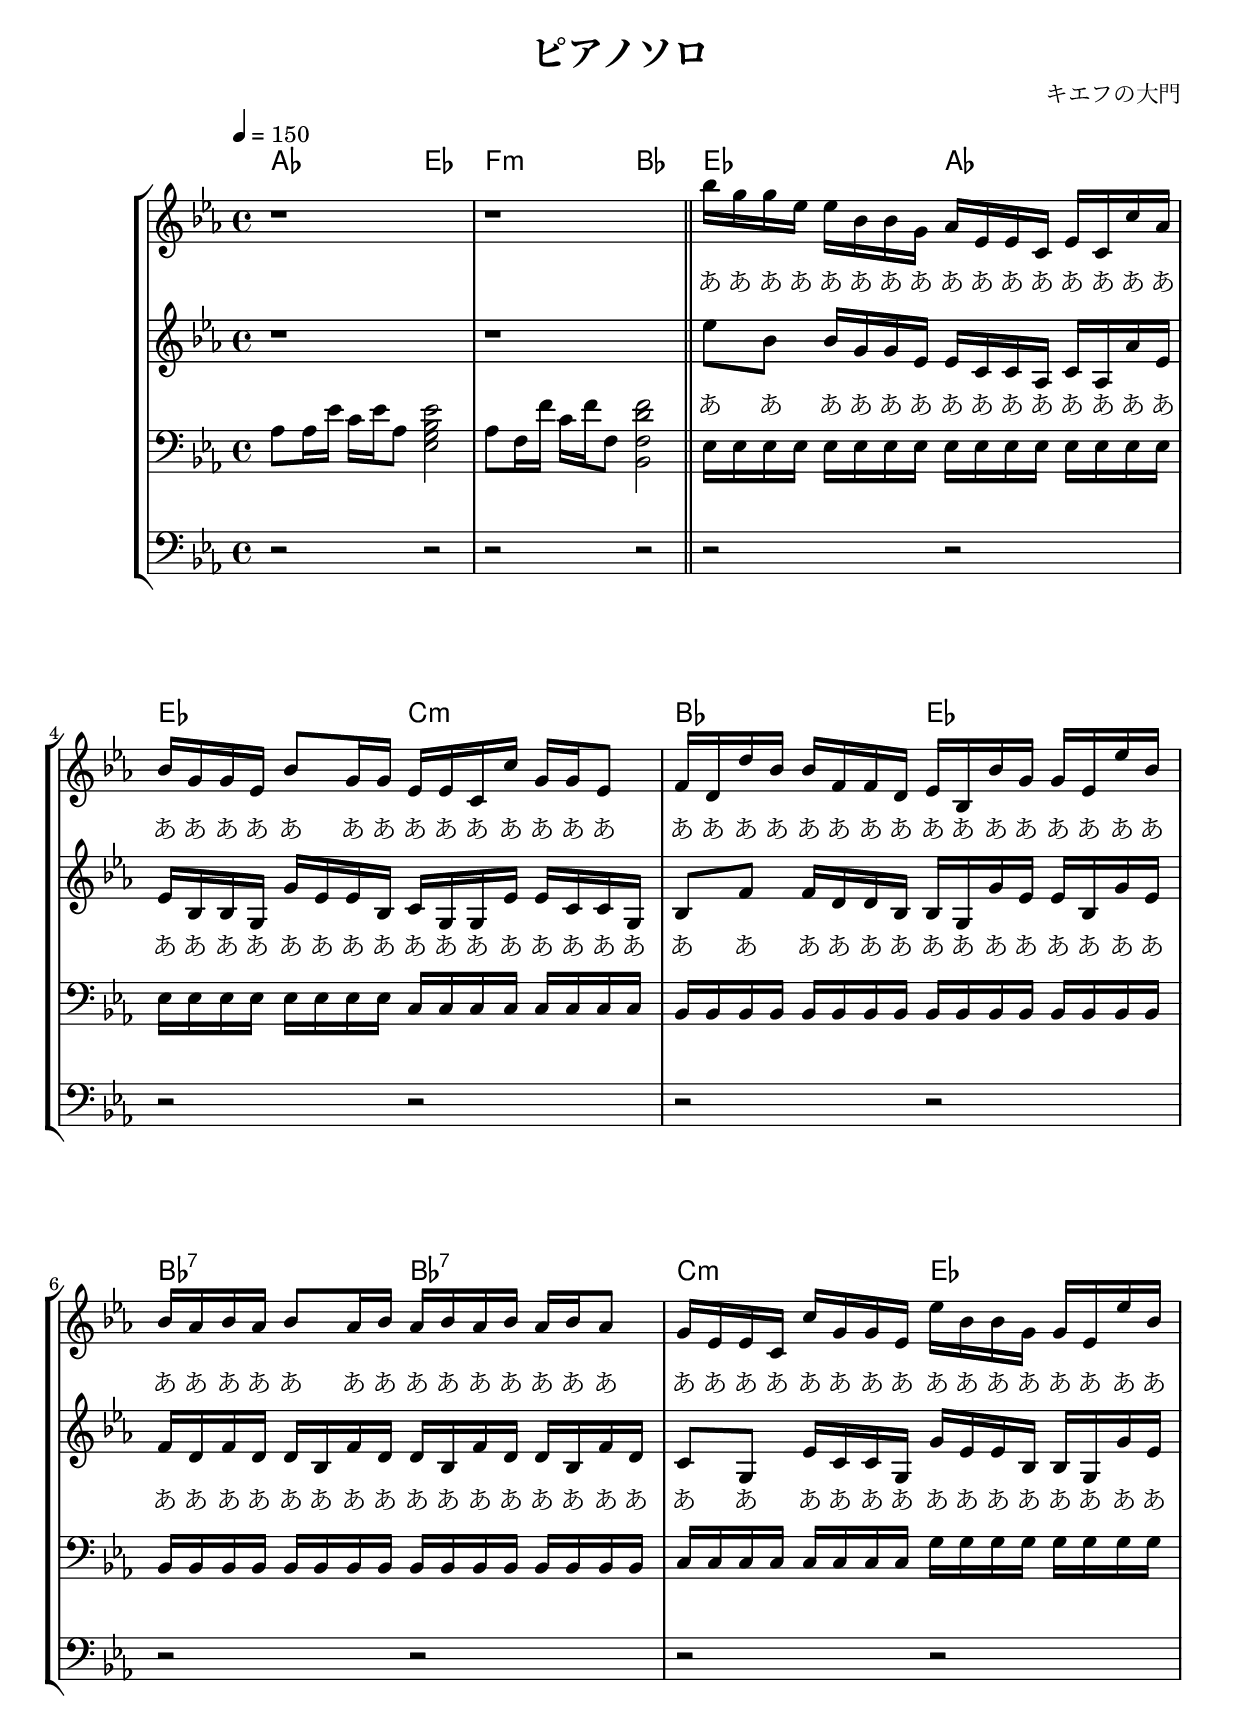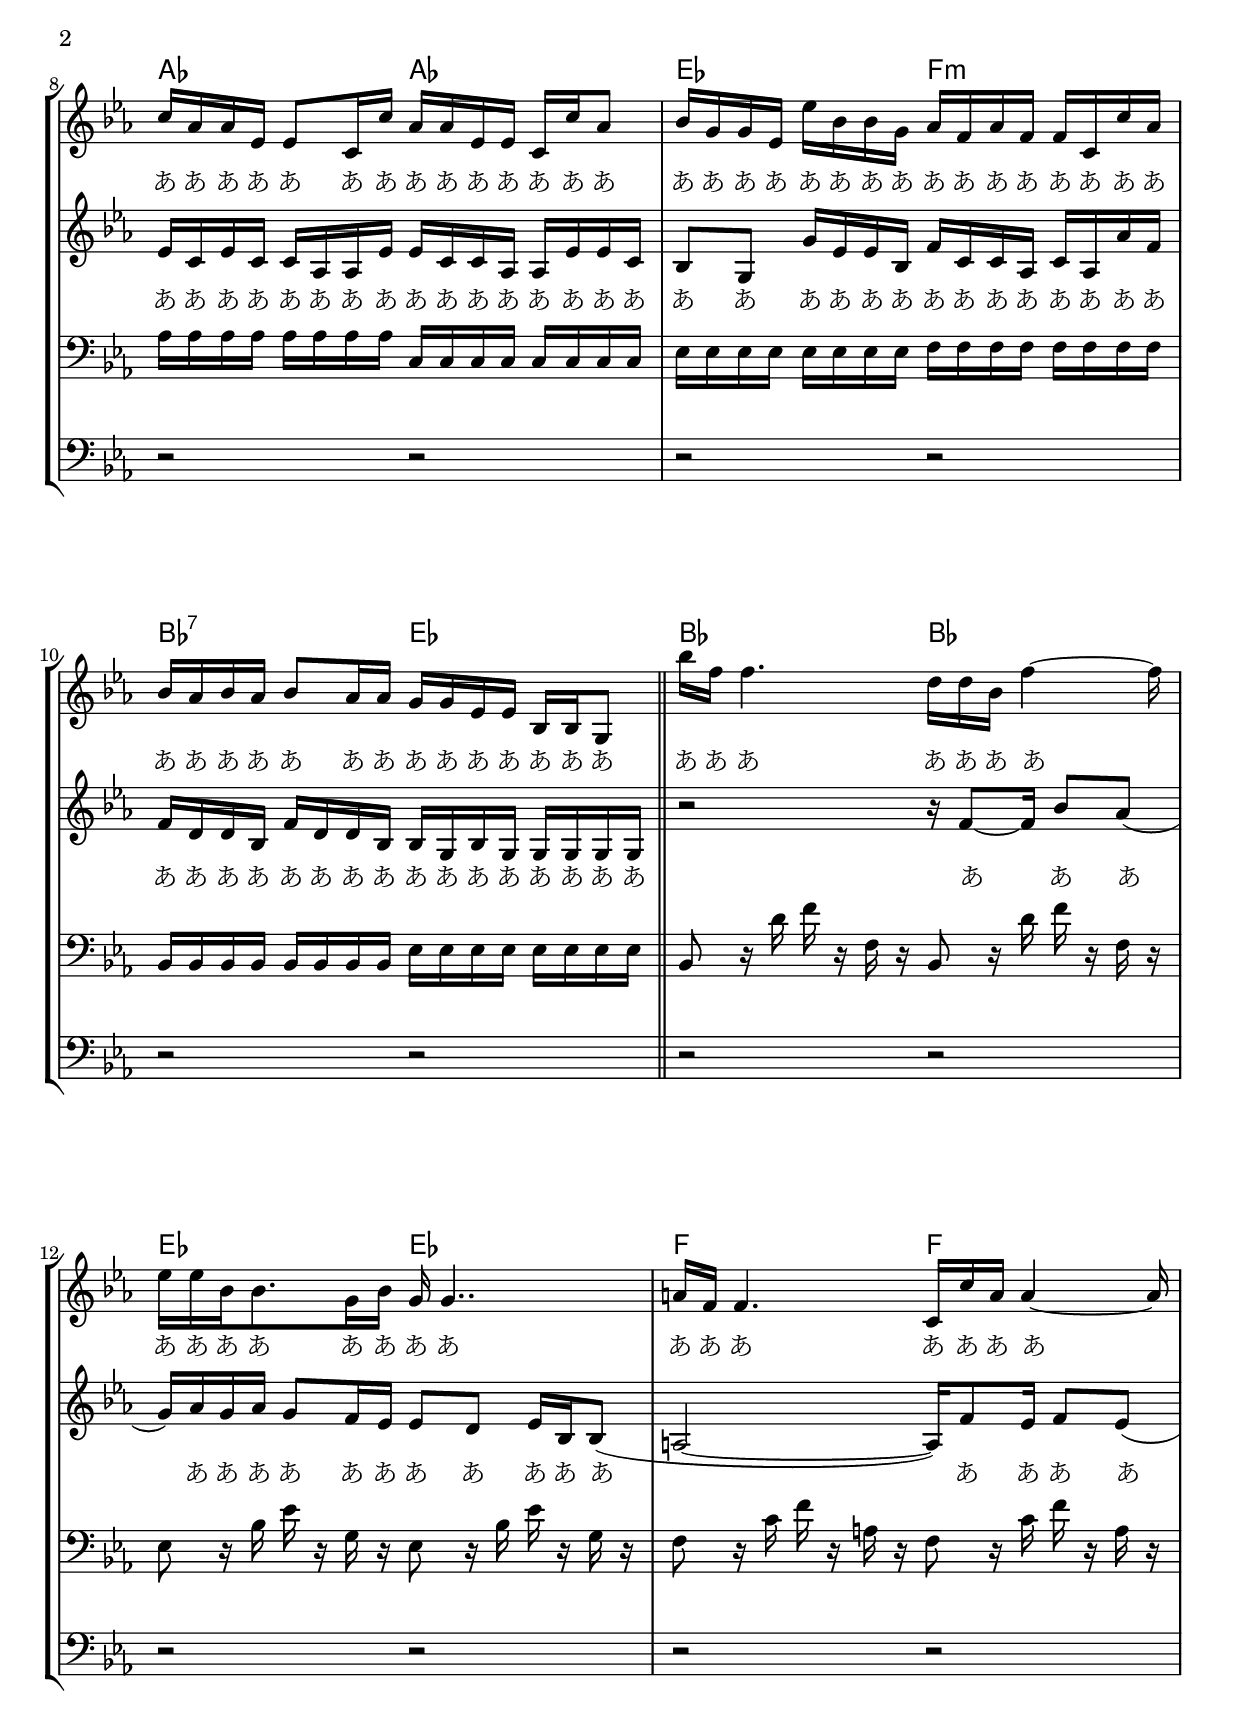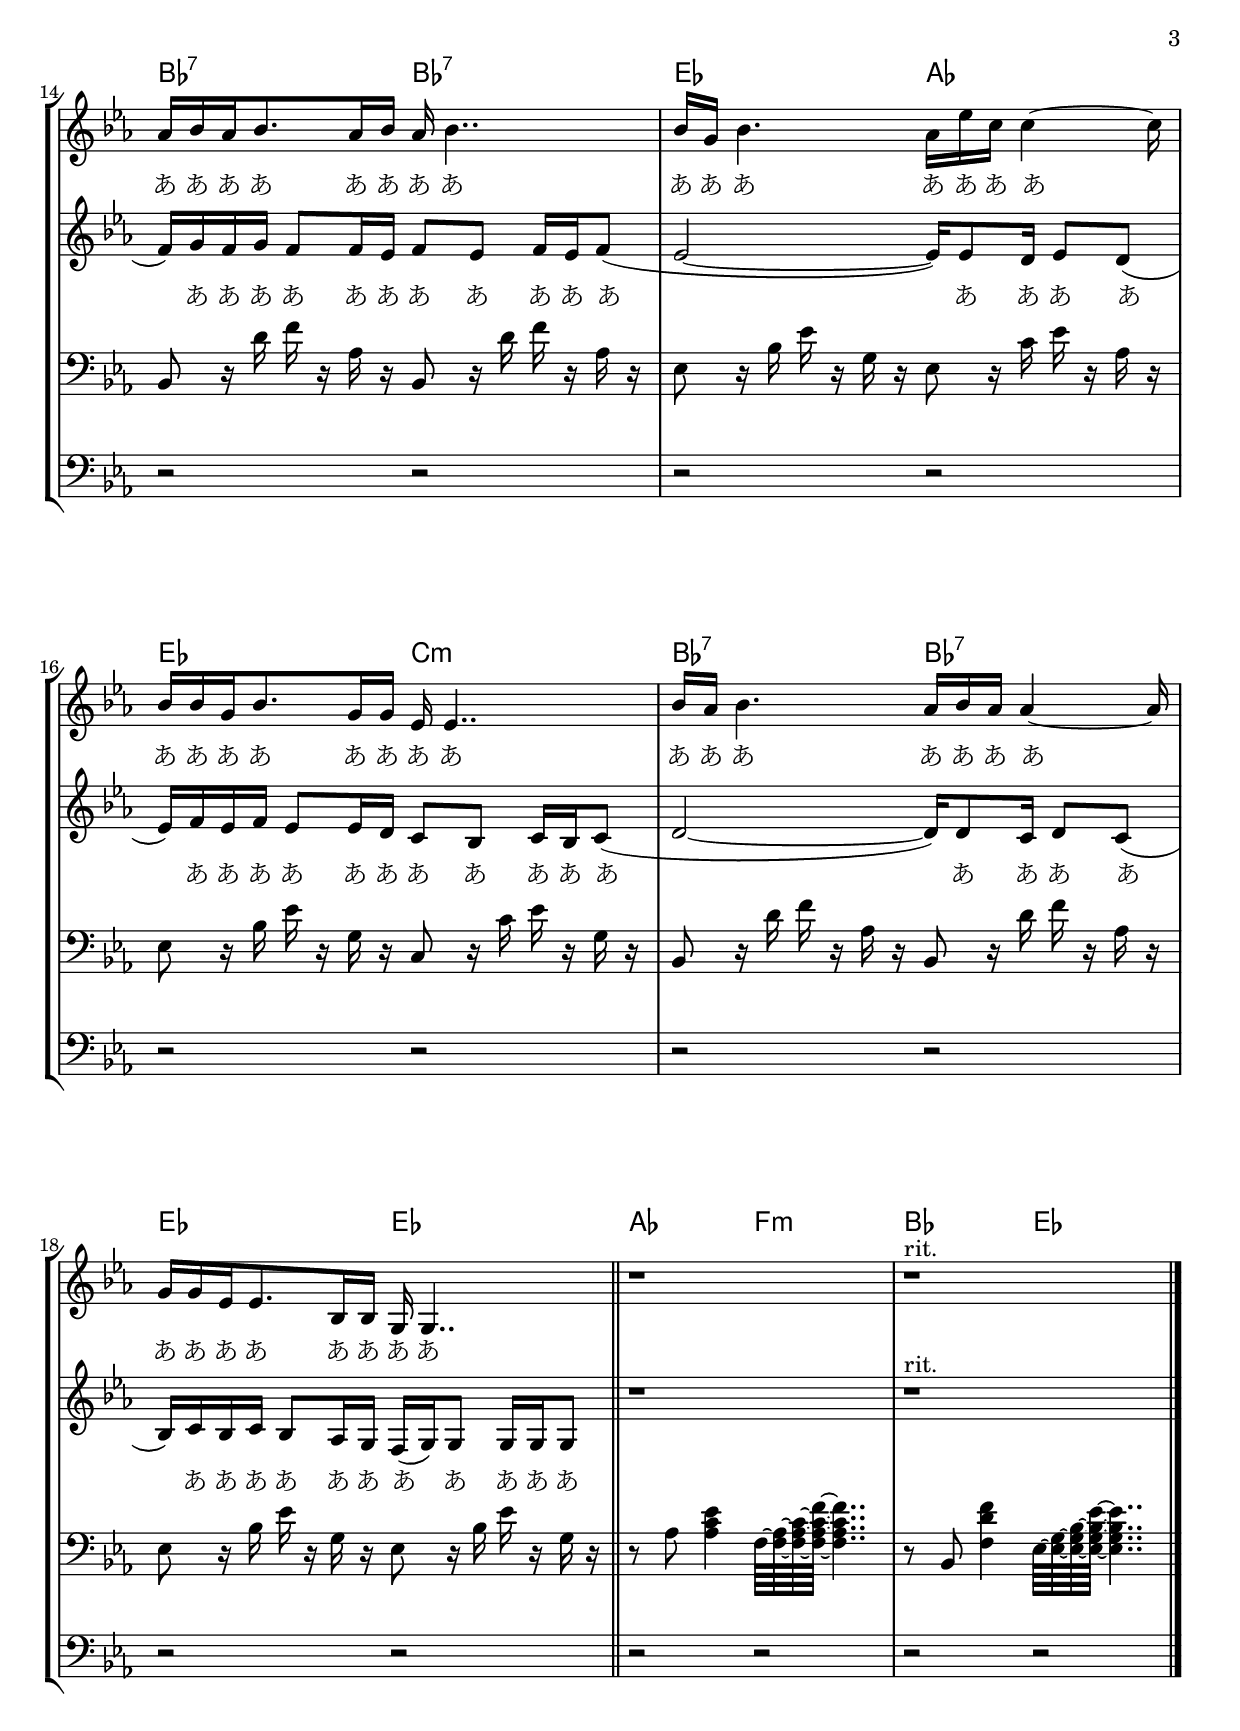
\version "2.12.1"

\header {
	title = \markup {ピアノソロ}
	composer = \markup \center-column {キエフの大門}
}

harmony = \chordmode {
	as2 es f:m bes 

	es as es c:m bes es bes:7 bes:7 c:m es as as es f:m bes:7 es 

	bes bes es es f f bes:7 bes:7 es as es c:m bes:7 bes:7 es es 

	as f:m bes es 
}

melody = {
	\key es \major
	\tempo 4 = 150
	r1 | r1   
	\set Staff.midiInstrument = #"Acoustic grand"
	bes''16  g''16  g''16  es''16  es''16  bes'16  bes'16  g'16  as'16  es'16  es'16  c'16  es'16  c'16  c''16  as'16 
	bes'16  g'16  g'16  es'16  bes'8  g'16  g'16  es'16  es'16  c'16  c''16  g'16  g'16  es'8 
	f'16  d'16  d''16  bes'16  bes'16  f'16  f'16  d'16  es'16  bes16  bes'16  g'16  g'16  es'16  es''16  bes'16 
	bes'16  as'16  bes'16  as'16  bes'8  as'16  bes'16  as'16  bes'16  as'16  bes'16  as'16  bes'16  as'8 
	g'16  es'16  es'16  c'16  c''16  g'16  g'16  es'16  es''16  bes'16  bes'16  g'16  g'16  es'16  es''16  bes'16 
	c''16  as'16  as'16  es'16  es'8  c'16  c''16  as'16  as'16  es'16  es'16  c'16  c''16  as'8 
	bes'16  g'16  g'16  es'16  es''16  bes'16  bes'16  g'16  as'16  f'16  as'16  f'16  f'16  c'16  c''16  as'16 
	bes'16  as'16  bes'16  as'16  bes'8  as'16  as'16  g'16  g'16  es'16  es'16  bes16  bes16  g8
	\set Staff.midiInstrument = #"Acoustic grand"
	bes''16  f''16  f''4.  d''16  d''16  bes'16  f''4~f''16 
	es''16  es''16  bes'16  bes'8.  g'16  bes'16  g'16  g'4.. 
	a'16  f'16  f'4.  c'16  c''16  a'16  a'4~a'16 
	as'16  bes'16  as'16  bes'8.  as'16  bes'16  as'16  bes'4.. 
	bes'16  g'16  bes'4.  as'16  es''16  c''16  c''4~c''16 
	bes'16  bes'16  g'16  bes'8.  g'16  g'16  es'16  es'4.. 
	bes'16  as'16  bes'4.  as'16  bes'16  as'16  as'4~as'16 
	g'16  g'16  es'16  es'8.  bes16  bes16  g16  g4..
	r1 | r1^"rit." \bar "|."
}

words = \lyricmode {
	
	あ  あ  あ  あ  あ  あ  あ  あ  あ  あ  あ  あ  あ  あ  あ  あ  あ  あ  あ  あ  あ  あ  あ  あ  あ  あ  あ  あ  あ  あ  あ  あ  あ  あ  あ  あ  あ  あ  あ  あ  あ  あ  あ  あ  あ  あ  あ  あ  あ  あ  あ  あ  あ  あ  あ  あ  あ  あ  あ  あ  あ  あ  あ  あ  あ  あ  あ  あ  あ  あ  あ  あ  あ  あ  あ  あ  あ  あ  あ  あ  あ  あ  あ  あ  あ  あ  あ  あ  あ  あ  あ  あ  あ  あ  あ  あ  あ  あ  あ  あ  あ  あ  あ  あ  あ  あ  あ  あ  あ  あ  あ  あ  あ  あ  あ  あ  あ  あ  あ  あ  
	あ  あ  あ  あ  あ  あ  あ  あ  あ  あ  あ  あ  あ  あ  あ  あ  あ  あ  あ  あ  あ  あ  あ  あ  あ  あ  あ  あ  あ  あ  あ  あ  あ  あ  あ  あ  あ  あ  あ  あ  あ  あ  あ  あ  あ  あ  あ  あ  あ  あ  あ  あ  あ  あ  あ  あ  あ  あ  あ  あ  
	
}

secondmelody = {
	\key es \major
	\tempo 4 = 150
	r1 | r1   
	\set Staff.midiInstrument = #"Acoustic grand"
	es''8  bes'8  bes'16  g'16  g'16  es'16  es'16  c'16  c'16  as16  c'16  as16  as'16  es'16 
	es'16  bes16  bes16  g16  g'16  es'16  es'16  bes16  c'16  g16  g16  es'16  es'16  c'16  c'16  g16 
	bes8  f'8  f'16  d'16  d'16  bes16  bes16  g16  g'16  es'16  es'16  bes16  g'16  es'16 
	f'16  d'16  f'16  d'16  d'16  bes16  f'16  d'16  d'16  bes16  f'16  d'16  d'16  bes16  f'16  d'16 
	c'8  g8  es'16  c'16  c'16  g16  g'16  es'16  es'16  bes16  bes16  g16  g'16  es'16 
	es'16  c'16  es'16  c'16  c'16  as16  as16  es'16  es'16  c'16  c'16  as16  as16  es'16  es'16  c'16 
	bes8  g8  g'16  es'16  es'16  bes16  f'16  c'16  c'16  as16  c'16  as16  as'16  f'16 
	f'16  d'16  d'16  bes16  f'16  d'16  d'16  bes16  bes16  g16  bes16  g16  g16  g16  g16  g16
	\set Staff.midiInstrument = #"Acoustic grand"
	r2~r16 f'8  f'16  bes'8  as'8 
	(g'16)  as'16  g'16  as'16  g'8  f'16  es'16  es'8  d'8  es'16  bes16  bes8 
	(a2~a16)  f'8  es'16  f'8  es'8 
	(f'16)  g'16  f'16  g'16  f'8  f'16  es'16  f'8  es'8  f'16  es'16  f'8 
	(es'2~es'16)  es'8  d'16  es'8  d'8 
	(es'16)  f'16  es'16  f'16  es'8  es'16  d'16  c'8  bes8  c'16  bes16  c'8 
	(d'2~d'16)  d'8  c'16  d'8  c'8 
	(bes16)  c'16  bes16  c'16  bes8  as16  g16  f16  (g16)  g8  g16  g16  g8
	r1 | r1^"rit." \bar "|."
}

secondwords = \lyricmode {
	
	あ  あ  あ  あ  あ  あ  あ  あ  あ  あ  あ  あ  あ  あ  あ  あ  あ  あ  あ  あ  あ  あ  あ  あ  あ  あ  あ  あ  あ  あ  あ  あ  あ  あ  あ  あ  あ  あ  あ  あ  あ  あ  あ  あ  あ  あ  あ  あ  あ  あ  あ  あ  あ  あ  あ  あ  あ  あ  あ  あ  あ  あ  あ  あ  あ  あ  あ  あ  あ  あ  あ  あ  あ  あ  あ  あ  あ  あ  あ  あ  あ  あ  あ  あ  あ  あ  あ  あ  あ  あ  あ  あ  あ  あ  あ  あ  あ  あ  あ  あ  あ  あ  あ  あ  あ  あ  あ  あ  あ  あ  あ  あ  あ  あ  あ  あ  あ  あ  あ  あ  
	あ  あ  あ  あ  あ  あ  あ  あ  あ  あ  あ  あ  あ  あ  あ  あ  あ  あ  あ  あ  あ  あ  あ  あ  あ  あ  あ  あ  あ  あ  あ  あ  あ  あ  あ  あ  あ  あ  あ  あ  あ  あ  あ  あ  あ  あ  あ  あ  あ  あ  あ  あ  あ  あ  あ  あ  あ  あ  あ  あ  
	
}

tempochange = {
	\tempo 4 = 150
	r1 | r1 \bar "||"
	\tempo 4 = 150
	r1 | r1 | r1 | r1 | r1 | r1 | r1 | r1 \bar "||"
	\tempo 4 = 150
	r1 | r1 | r1 | r1 | r1 | r1 | r1 | r1 \bar "||"
	\tempo 4 = 150
	r1 | \tempo 4 = 112 r2 \tempo 4 = 100 r2 \bar "|."
}

mainacc = {
	\clef bass
	\set Staff.midiInstrument = #"Acoustic grand"
	\key es \major
	\tempo 4 = 150
	as8 as16 es' c' es' as8
	<es g bes es'>2
	as8 f16 f' c' f' f8
	<bes, f d' f'>2
	\bar "||"

	\set Staff.midiInstrument = #"Acoustic grand"
	es16 es16 es16 es16 es16 es16 es16 es16
	es16 es16 es16 es16 es16 es16 es16 es16
	es16 es16 es16 es16 es16 es16 es16 es16
	c16 c16 c16 c16 c16 c16 c16 c16
	bes,16 bes,16 bes,16 bes,16 bes,16 bes,16 bes,16 bes,16
	bes,16 bes,16 bes,16 bes,16 bes,16 bes,16 bes,16 bes,16
	bes,16 bes,16 bes,16 bes,16 bes,16 bes,16 bes,16 bes,16
	bes,16 bes,16 bes,16 bes,16 bes,16 bes,16 bes,16 bes,16
	c16 c16 c16 c16 c16 c16 c16 c16
	g16 g16 g16 g16 g16 g16 g16 g16
	as16 as16 as16 as16 as16 as16 as16 as16
	c16 c16 c16 c16 c16 c16 c16 c16
	es16 es16 es16 es16 es16 es16 es16 es16
	f16 f16 f16 f16 f16 f16 f16 f16
	bes,16 bes,16 bes,16 bes,16 bes,16 bes,16 bes,16 bes,16
	es16 es16 es16 es16 es16 es16 es16 es16
	\bar "||"

	\set Staff.midiInstrument = #"Acoustic grand"
	bes,8r16d'16f'16r16f16r16
	bes,8r16d'16f'16r16f16r16
	es8r16bes16es'16r16g16r16
	es8r16bes16es'16r16g16r16
	f8r16c'16f'16r16a16r16
	f8r16c'16f'16r16a16r16
	bes,8r16d'16f'16r16as16r16
	bes,8r16d'16f'16r16as16r16
	es8r16bes16es'16r16g16r16
	es8r16c'16es'16r16as16r16
	es8r16bes16es'16r16g16r16
	c8r16c'16es'16r16g16r16
	bes,8r16d'16f'16r16as16r16
	bes,8r16d'16f'16r16as16r16
	es8r16bes16es'16r16g16r16
	es8r16bes16es'16r16g16r16
	\bar "||"

	\set Staff.midiInstrument = #"Acoustic grand"
	r8 as8 <as c' es'>4
	f64~ <f~ as~> <f~ as~ c'~> <f as c' f'>~ <f as c' f'>4..
	r8 bes,8 <f d' f'>4
	es64~ <es~ g~> <es~ g~ bes~> <es g bes es'>~ <es g bes es'>4..
	\bar "|."
}

subacc = {
	\clef bass
	\set Staff.midiInstrument = #"Acoustic grand"
	\key es \major
	\tempo 4 = 150
	r2
	r2
	r2
	r2
	\bar "||"

	\set Staff.midiInstrument = #"Acoustic grand"
	r2
	r2
	r2
	r2
	r2
	r2
	r2
	r2
	r2
	r2
	r2
	r2
	r2
	r2
	r2
	r2
	\bar "||"

	\set Staff.midiInstrument = #"Acoustic grand"
	r2
	r2
	r2
	r2
	r2
	r2
	r2
	r2
	r2
	r2
	r2
	r2
	r2
	r2
	r2
	r2
	\bar "||"

	\set Staff.midiInstrument = #"Acoustic grand"
	r2
	r2
	r2
	r2
	\bar "|."
}

percA = {
	\drummode {
	r1 |r1 \bar "||"
	r1 |r1 |r1 |r1 |r1 |r1 |r1 |r1 \bar "||"
	r1 |r1 |r1 |r1 |r1 |r1 |r1 |r1 \bar "||"
	r1 |r1 \bar "|."
	}
}

percB = {
	\drummode {
	r1 |r1 \bar "||"
	r1 |r1 |r1 |r1 |r1 |r1 |r1 |r1 \bar "||"
	r1 |r1 |r1 |r1 |r1 |r1 |r1 |r1 \bar "||"
	r1 |r1 \bar "|."
	}
}

percC = {
	\drummode {
	r1 |r1 \bar "||"
	r1 |r1 |r1 |r1 |r1 |r1 |r1 |r1 \bar "||"
	r1 |r1 |r1 |r1 |r1 |r1 |r1 |r1 \bar "||"
	r1 |r1 \bar "|."
	}
}

percD = {
	\drummode {
	r1 |r1 \bar "||"
	r1 |r1 |r1 |r1 |r1 |r1 |r1 |r1 \bar "||"
	r1 |r1 |r1 |r1 |r1 |r1 |r1 |r1 \bar "||"
	r1 |r1 \bar "|."
	}
}

percE = {
	\drummode {
	r1 |r1 \bar "||"
	r1 |r1 |r1 |r1 |r1 |r1 |r1 |r1 \bar "||"
	r1 |r1 |r1 |r1 |r1 |r1 |r1 |r1 \bar "||"
	r1 |r1 \bar "|."
	}
}

\score {
	<<
		\new StaffGroup <<
			\new ChordNames {\harmony}
			\new Voice = "melody" {\melody}
			\new Lyrics \lyricsto "melody" \words
			\new Voice = "secondmelody" {\secondmelody}
			\new Lyrics \lyricsto "secondmelody" \secondwords
			\new Staff = "mainacc" {\mainacc}
			\new Staff = "subacc" {\subacc}
		>>
	>>
	\layout { }
}
